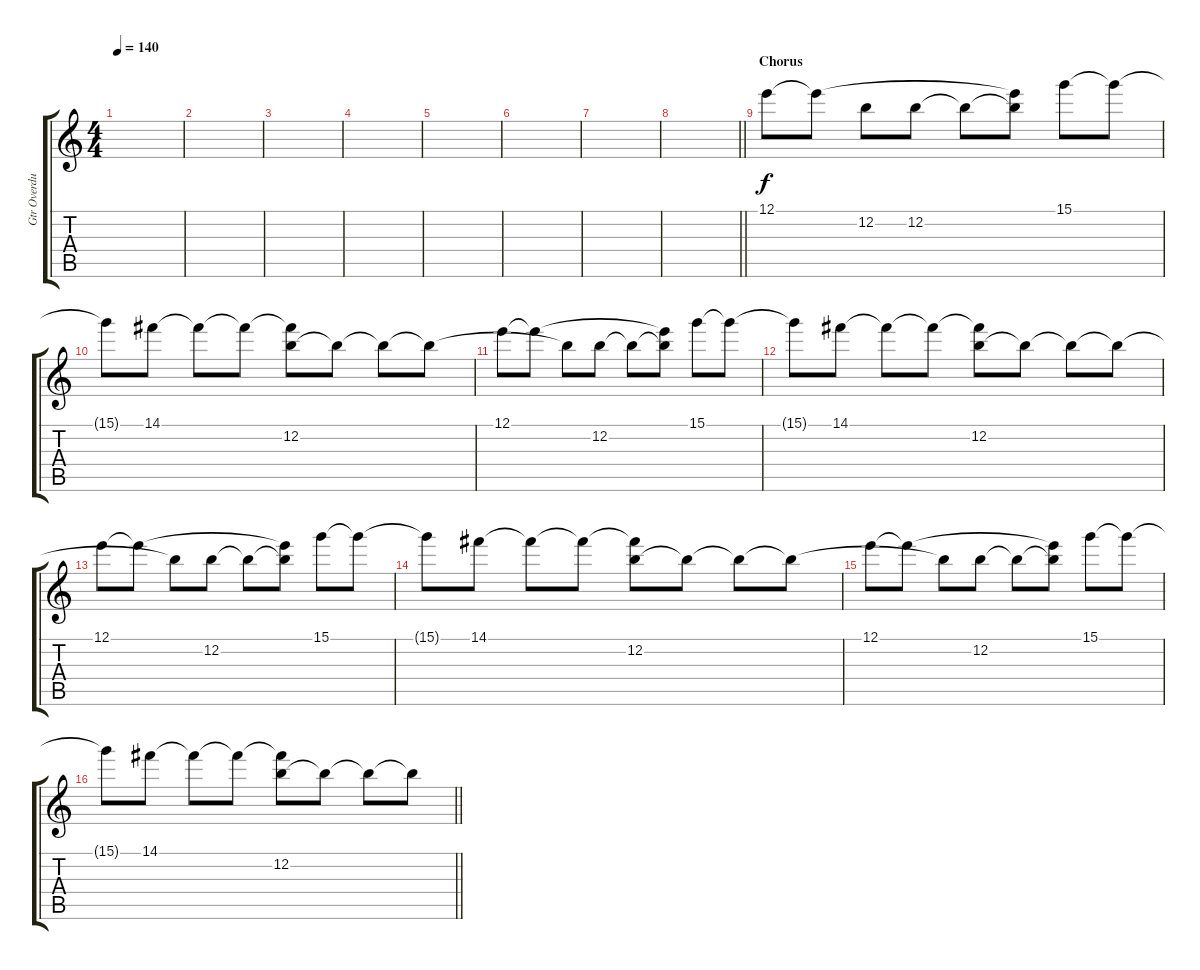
\track ("Gtr Overdub" "Gtr Overdu") {instrument distortionguitar}
\staff {score tabs}
\tuning (E4 B3 G3 D3 A2 E2) {hide}
\ts (4 4)
\tempo 140
\clef g2
\ks c
|
|
|
|
|
|
|
\barLineRight lightlight
|
\section ("" "Chorus")
12.1.8 12.1{t}.8 12.2.8 12.2.8 12.2{t}.8 (12.1{t} 12.2{t}).8 15.1.8 15.1{t}.8 |
15.1{t}.8 14.1.8 14.1{t}.8 14.1{t}.8 (14.1{t} 12.2).8 12.2{t}.8 12.2{t}.8 12.2{t}.8 |
12.1.8 12.1{t}.8 12.2{t}.8 12.2.8 12.2{t}.8 (12.1{t} 12.2{t}).8 15.1.8 15.1{t}.8 |
15.1{t}.8 14.1.8 14.1{t}.8 14.1{t}.8 (14.1{t} 12.2).8 12.2{t}.8 12.2{t}.8 12.2{t}.8 |
12.1.8 12.1{t}.8 12.2{t}.8 12.2.8 12.2{t}.8 (12.1{t} 12.2{t}).8 15.1.8 15.1{t}.8 |
15.1{t}.8 14.1.8 14.1{t}.8 14.1{t}.8 (14.1{t} 12.2).8 12.2{t}.8 12.2{t}.8 12.2{t}.8 |
12.1.8 12.1{t}.8 12.2{t}.8 12.2.8 12.2{t}.8 (12.1{t} 12.2{t}).8 15.1.8 15.1{t}.8 |
\barLineRight lightlight
15.1{t}.8 14.1.8 14.1{t}.8 14.1{t}.8 (14.1{t} 12.2).8 12.2{t}.8 12.2{t}.8 12.2{t}.8
